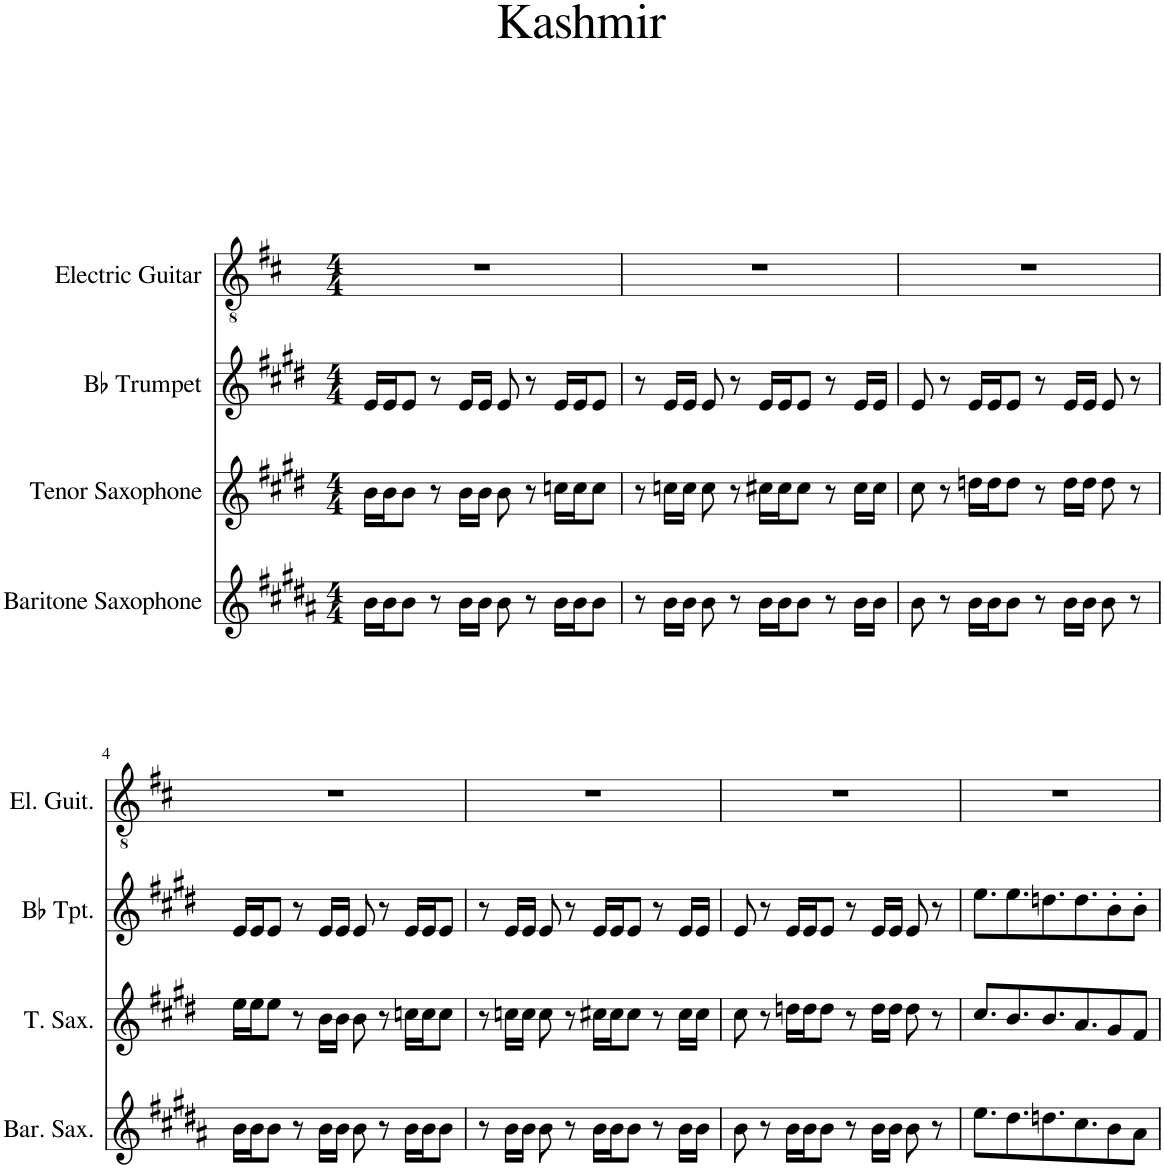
**kern	**kern	**kern	**kern
*part4	*part3	*part2	*part1
*staff4	*staff3	*staff2	*staff1
*I"Baritone Saxophone	*I"Tenor Saxophone	*I"Bb Trumpet	*I"Electric Guitar
*I'Bar. Sax.	*I'T. Sax.	*I'Bb Tpt.	*I'El. Guit.
*clefG2	*clefG2	*clefG2	*clefGv2
*Trd12c21	*Trd8c14	*Trd1c2	*
*k[f#c#g#d#a#]	*k[f#c#g#d#]	*k[f#c#g#d#]	*k[f#c#]
*M4/4	*M4/4	*M4/4	*M4/4
=1	=1	=1	=1
16b\LL	16b\LL	16e/LL	1r
16b\J	16b\J	16e/J	.
8b\J	8b\J	8e/J	.
8r	8r	8r	.
16b\LL	16b\LL	16e/LL	.
16b\JJ	16b\JJ	16e/JJ	.
8b\	8b\	8e/	.
8r	8r	8r	.
16b\LL	16ccn\LL	16e/LL	.
16b\J	16cc\J	16e/J	.
8b\J	8cc\J	8e/J	.
=2	=2	=2	=2
8r	8r	8r	1r
16b\LL	16ccn\LL	16e/LL	.
16b\JJ	16cc\JJ	16e/JJ	.
8b\	8cc\	8e/	.
8r	8r	8r	.
16b\LL	16cc#X\LL	16e/LL	.
16b\J	16cc#\J	16e/J	.
8b\J	8cc#\J	8e/J	.
8r	8r	8r	.
16b\LL	16cc#\LL	16e/LL	.
16b\JJ	16cc#\JJ	16e/JJ	.
=3	=3	=3	=3
8b\	8cc#\	8e/	1r
8r	8r	8r	.
16b\LL	16ddn\LL	16e/LL	.
16b\J	16dd\J	16e/J	.
8b\J	8dd\J	8e/J	.
8r	8r	8r	.
16b\LL	16dd\LL	16e/LL	.
16b\JJ	16dd\JJ	16e/JJ	.
8b\	8dd\	8e/	.
8r	8r	8r	.
!!LO:LB:g=z
=4	=4	=4	=4
16b\LL	16ee\LL	16e/LL	1r
16b\J	16ee\J	16e/J	.
8b\J	8ee\J	8e/J	.
8r	8r	8r	.
16b\LL	16b\LL	16e/LL	.
16b\JJ	16b\JJ	16e/JJ	.
8b\	8b\	8e/	.
8r	8r	8r	.
16b\LL	16ccn\LL	16e/LL	.
16b\J	16cc\J	16e/J	.
8b\J	8cc\J	8e/J	.
=5	=5	=5	=5
8r	8r	8r	1r
16b\LL	16ccn\LL	16e/LL	.
16b\JJ	16cc\JJ	16e/JJ	.
8b\	8cc\	8e/	.
8r	8r	8r	.
16b\LL	16cc#X\LL	16e/LL	.
16b\J	16cc#\J	16e/J	.
8b\J	8cc#\J	8e/J	.
8r	8r	8r	.
16b\LL	16cc#\LL	16e/LL	.
16b\JJ	16cc#\JJ	16e/JJ	.
=6	=6	=6	=6
8b\	8cc#\	8e/	1r
8r	8r	8r	.
16b\LL	16ddn\LL	16e/LL	.
16b\J	16dd\J	16e/J	.
8b\J	8dd\J	8e/J	.
8r	8r	8r	.
16b\LL	16dd\LL	16e/LL	.
16b\JJ	16dd\JJ	16e/JJ	.
8b\	8dd\	8e/	.
8r	8r	8r	.
=7	=7	=7	=7
8.ee\L	8.cc#/L	8.ee\L	1r
8.dd#\	8.b/	8.ee\	.
8.ddn\	8.b/	8.ddn\	.
8.cc#\	8.a/	8.dd\	.
8b\	8g#/	8b'\	.
8a#\J	8f#/J	8b'\J	.
=	=	=	=
*-	*-	*-	*-
